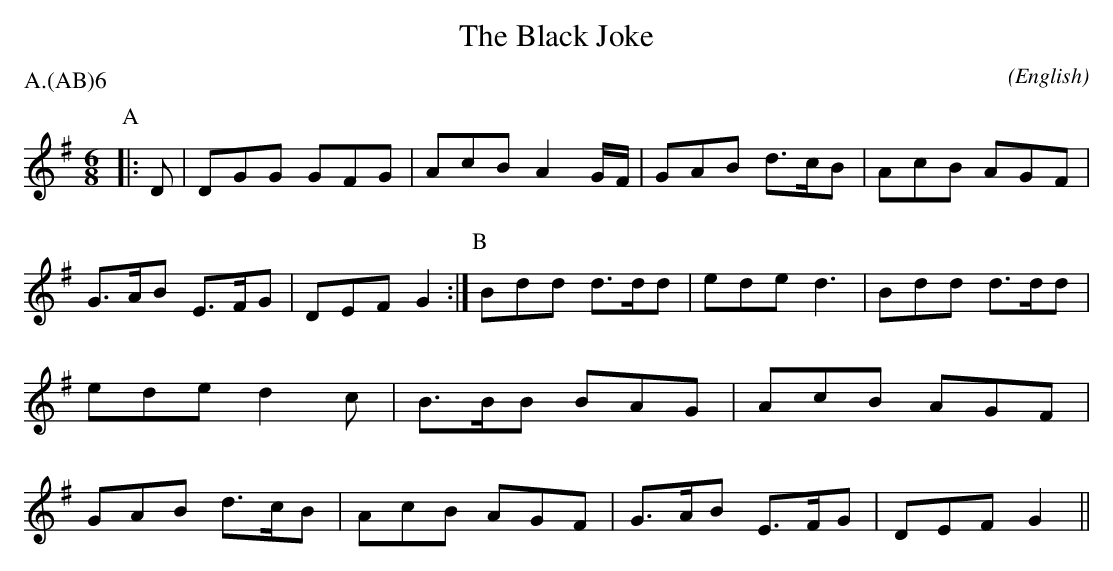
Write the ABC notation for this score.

X:1
T:The Black Joke
M:6/8
C:
O:English
P:A.(AB)6
K:G
P:A
|:\
D | DGG  GFG      |\
AcB  A2G/2F/2 | GAB  d>cB | AcB  AGF  | G>AB E>FG | DEF  G2   :|\
P:B
Bdd  d>dd     | ede  d3   | Bdd  d>dd | ede  d2c  | B>BB BAG  |\
AcB  AGF      | GAB  d>cB | AcB  AGF  | G>AB E>FG | DEF  G2   ||
